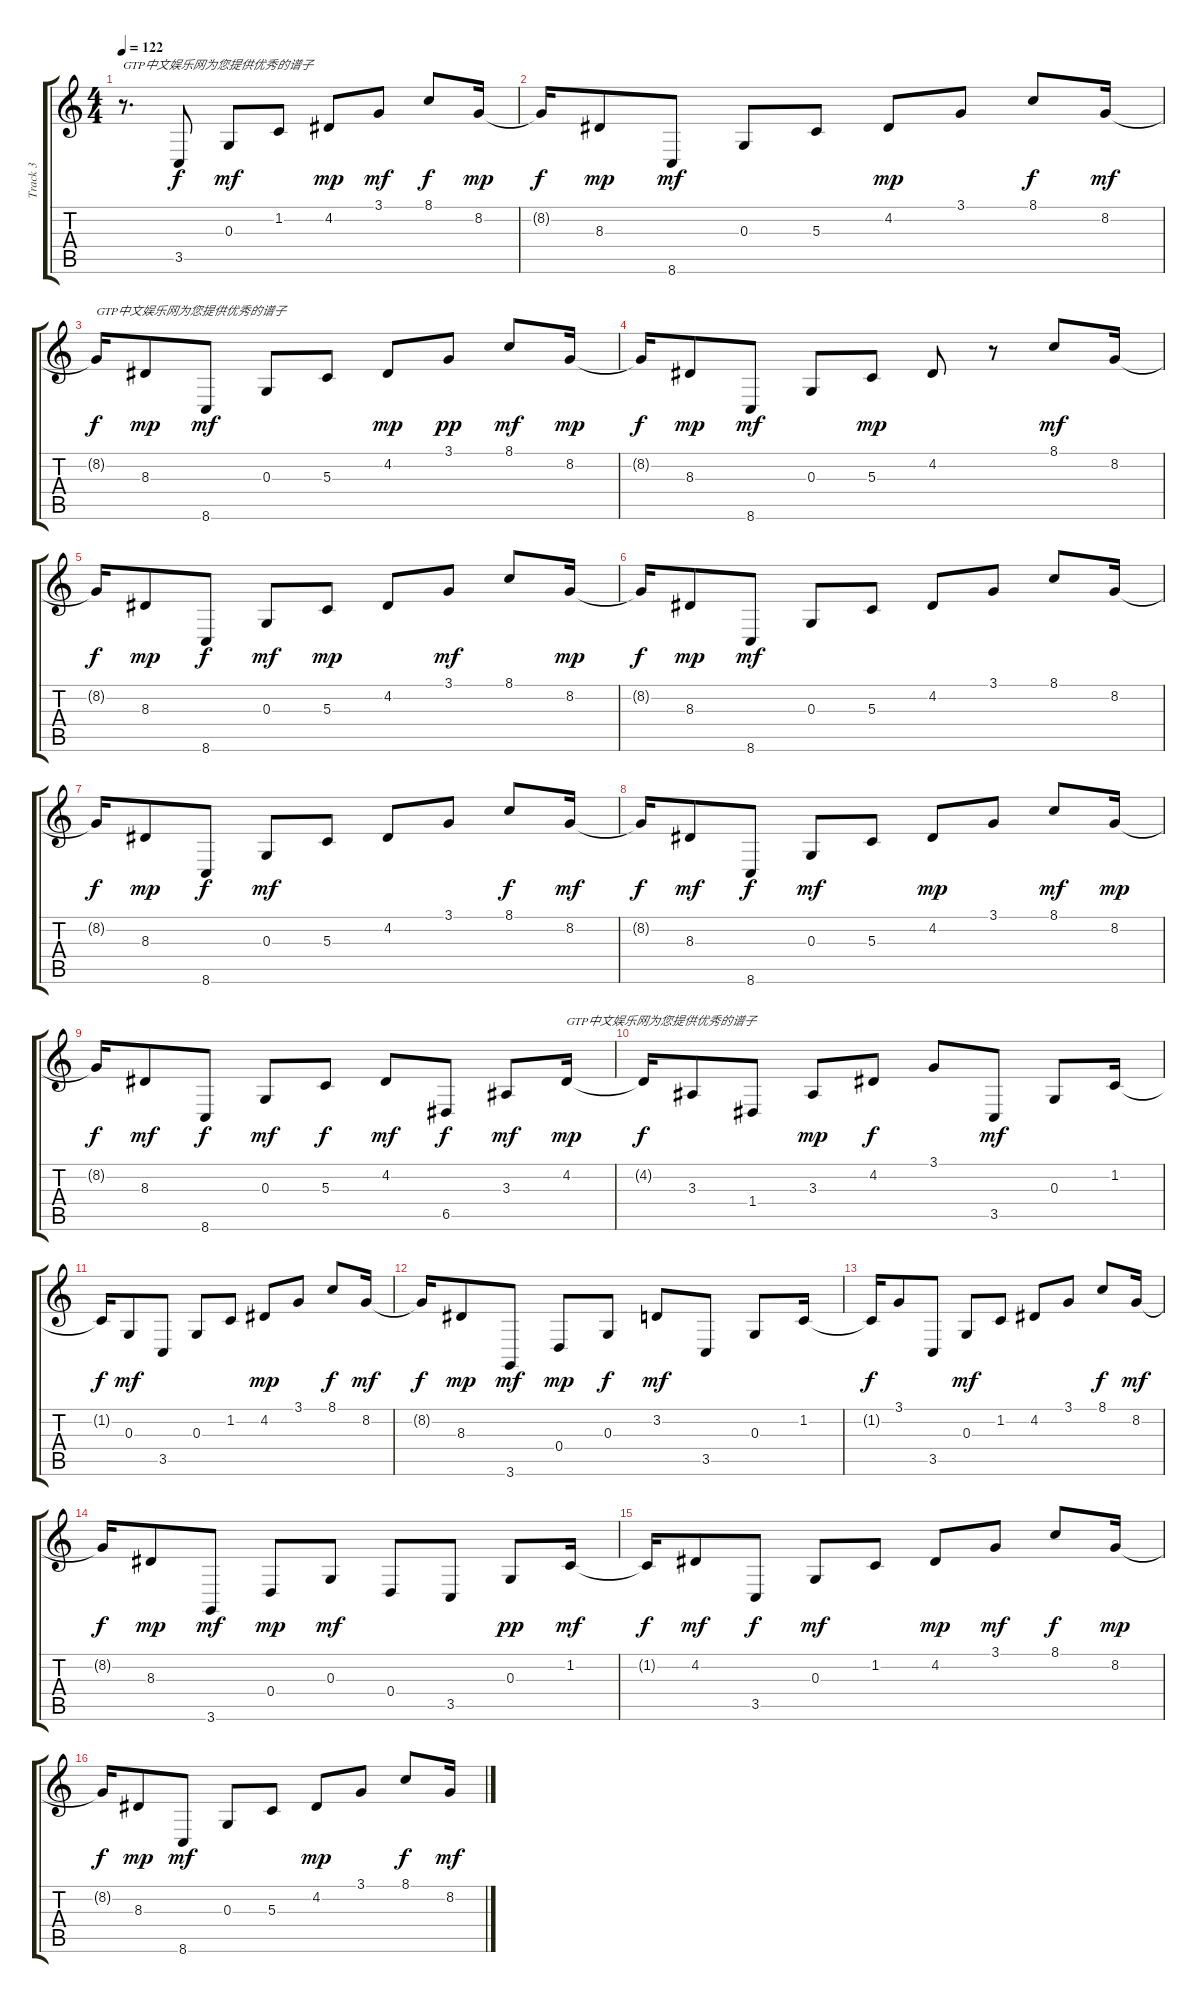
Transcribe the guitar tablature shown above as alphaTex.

\track ("Track 3" "Track 3") {instrument orchestralharp}
\staff {score tabs}
\tuning (E4 B3 G3 D3 A2 E2) {hide}
\ts (4 4)
\tempo 122
\clef g2
\ks c
r.8{d txt "GTP中文娱乐网为您提供优秀的谱子" dy f instrument orchestralharp} 3.5.8 0.3.8{dy mf} 1.2.8 4.2.8{dy mp} 3.1.8{dy mf} 8.1.8{dy f} 8.2.16{dy mp} |
8.2{t}.16{dy f} 8.3.8{dy mp} 8.6.8{dy mf} 0.3.8 5.3.8 4.2.8{dy mp} 3.1.8 8.1.8{dy f} 8.2.16{dy mf} |
8.2{t}.16{txt "GTP中文娱乐网为您提供优秀的谱子" dy f} 8.3.8{dy mp} 8.6.8{dy mf} 0.3.8 5.3.8 4.2.8{dy mp} 3.1.8{dy pp} 8.1.8{dy mf} 8.2.16{dy mp} |
8.2{t}.16{dy f} 8.3.8{dy mp} 8.6.8{dy mf} 0.3.8 5.3.8{dy mp} 4.2.8 r.8 8.1.8{dy mf} 8.2.16 |
8.2{t}.16{dy f} 8.3.8{dy mp} 8.6.8{dy f} 0.3.8{dy mf} 5.3.8{dy mp} 4.2.8 3.1.8{dy mf} 8.1.8 8.2.16{dy mp} |
8.2{t}.16{dy f} 8.3.8{dy mp} 8.6.8{dy mf} 0.3.8 5.3.8 4.2.8 3.1.8 8.1.8 8.2.16 |
8.2{t}.16{dy f} 8.3.8{dy mp} 8.6.8{dy f} 0.3.8{dy mf} 5.3.8 4.2.8 3.1.8 8.1.8{dy f} 8.2.16{dy mf} |
8.2{t}.16{dy f} 8.3.8{dy mf} 8.6.8{dy f} 0.3.8{dy mf} 5.3.8 4.2.8{dy mp} 3.1.8 8.1.8{dy mf} 8.2.16{dy mp} |
8.2{t}.16{dy f} 8.3.8{dy mf} 8.6.8{dy f} 0.3.8{dy mf} 5.3.8{dy f} 4.2.8{dy mf} 6.5.8{dy f} 3.3.8{dy mf} 4.2.16{txt "GTP中文娱乐网为您提供优秀的谱子" dy mp} |
4.2{t}.16{dy f} 3.3.8 1.4.8 3.3.8{dy mp} 4.2.8{dy f} 3.1.8 3.5.8{dy mf} 0.3.8 1.2.16 |
1.2{t}.16{dy f} 0.3.8{dy mf} 3.5.8 0.3.8 1.2.8 4.2.8{dy mp} 3.1.8 8.1.8{dy f} 8.2.16{dy mf} |
8.2{t}.16{dy f} 8.3.8{dy mp} 3.6.8{dy mf} 0.4.8{dy mp} 0.3.8{dy f} 3.2.8{dy mf} 3.5.8 0.3.8 1.2.16 |
1.2{t}.16{dy f} 3.1.8 3.5.8 0.3.8{dy mf} 1.2.8 4.2.8 3.1.8 8.1.8{dy f} 8.2.16{dy mf} |
8.2{t}.16{dy f} 8.3.8{dy mp} 3.6.8{dy mf} 0.4.8{dy mp} 0.3.8{dy mf} 0.4.8 3.5.8 0.3.8{dy pp} 1.2.16{dy mf} |
1.2{t}.16{dy f} 4.2.8{dy mf} 3.5.8{dy f} 0.3.8{dy mf} 1.2.8 4.2.8{dy mp} 3.1.8{dy mf} 8.1.8{dy f} 8.2.16{dy mp} |
8.2{t}.16{dy f} 8.3.8{dy mp} 8.6.8{dy mf} 0.3.8 5.3.8 4.2.8{dy mp} 3.1.8 8.1.8{dy f} 8.2.16{dy mf}
